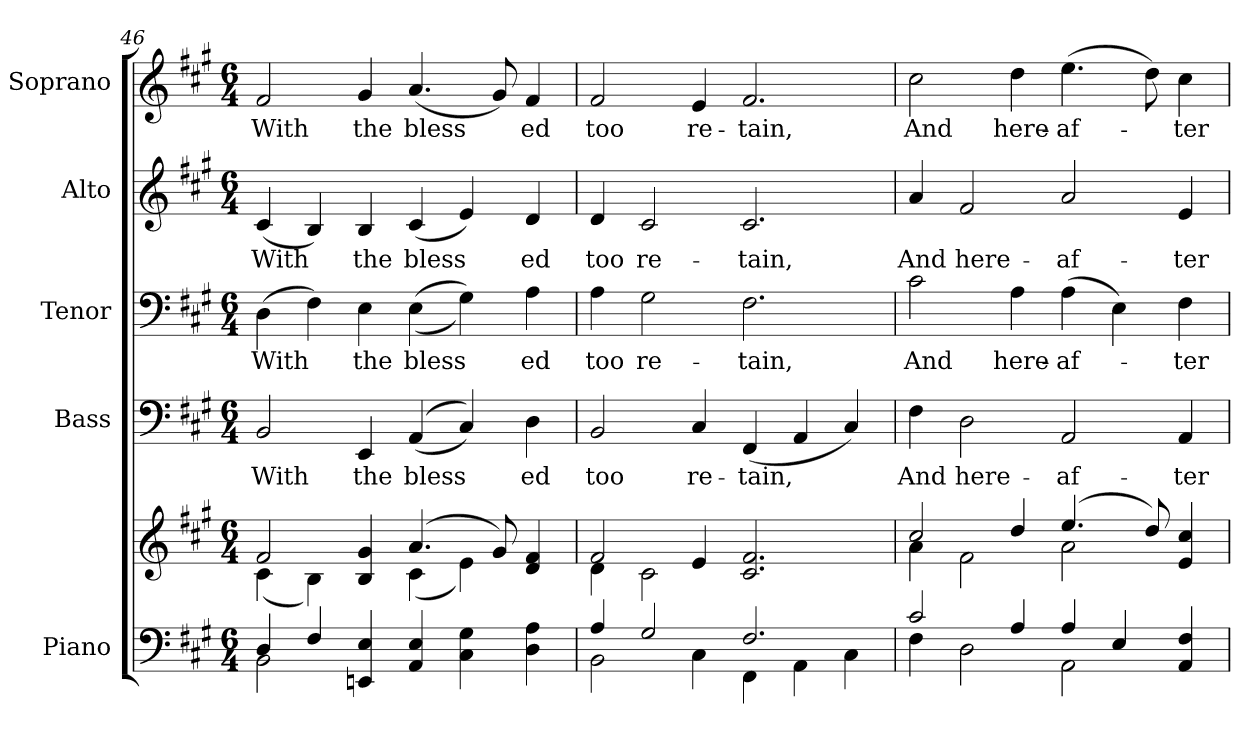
**kern	**kern	**kern	**text	**kern	**text	**kern	**text	**kern	**text
*part5	*part5	*part4	*part4	*part3	*part3	*part2	*part2	*part1	*part1
*staff6	*staff5	*staff4	*staff4	*staff3	*staff3	*staff2	*staff2	*staff1	*staff1
*I"Piano	*	*I"Bass	*	*I"Tenor	*	*I"Alto	*	*I"Soprano	*
*I'Pno.	*	*I'B.	*	*I'T.	*	*I'A.	*	*I'S.	*
*clefF4	*clefG2	*clefF4	*	*clefF4	*	*clefG2	*	*clefG2	*
*k[f#c#g#]	*k[f#c#g#]	*k[f#c#g#]	*	*k[f#c#g#]	*	*k[f#c#g#]	*	*k[f#c#g#]	*
*A:	*A:	*A:	*	*A:	*	*A:	*	*A:	*
*M6/4	*M6/4	*M6/4	*	*M6/4	*	*M6/4	*	*M6/4	*
=46	=46	=46	=46	=46	=46	=46	=46	=46	=46
*^	*^	*	*	*	*	*	*	*	*
!	!	!	!	!	!LO:LY:b:color=#000000	!	!	!	!	!	!
!	!	!	!	!	!	!	!LO:LY:b:color=#000000	!	!	!	!
!	!	!	!	!	!	!	!	!	!LO:LY:b:color=#000000	!	!
!	!	!	!	!	!	!	!	!	!	!	!LO:LY:b:color=#000000
4Di/	2BBi\	2f#i/	(4c#i\	2BBi/	With	(4Di\	With	(4c#i/	With	2f#i/	With
4F#i/	.	.	4Bi\)	.	.	4F#i\)	.	4Bi/)	.	.	.
!	!	!	!	!	!LO:LY:b:color=#000000	!	!	!	!	!	!
!	!	!	!	!	!	!	!LO:LY:b:color=#000000	!	!	!	!
!	!	!	!	!	!	!	!	!	!LO:LY:b:color=#000000	!	!
!	!	!	!	!	!	!	!	!	!	!	!LO:LY:b:color=#000000
4EEni/ 4Ei	4ryy	4Bi/ 4g#i	4ryy	4EEi/	the	4Ei\	the	4Bi/	the	4g#i/	the
!	!	!	!	!	!LO:LY:b:color=#000000	!	!	!	!	!	!
!	!	!	!	!	!	!	!LO:LY:b:color=#000000	!	!	!	!
!	!	!	!	!	!	!	!	!	!LO:LY:b:color=#000000	!	!
!	!	!	!	!	!	!	!	!	!	!	!LO:LY:b:color=#000000
4AAi/ 4Ei	2.ryy	(4.ai/	(4c#i\	((4AAi/	bless	((4Ei\	bless	(4c#i/	bless	(4.ai/	bless
4C#i\ 4G#i	.	.	4ei\)	4C#i/))	.	4G#i\))	.	4ei/)	.	.	.
.	.	8g#i/)	.	.	.	.	.	.	.	8g#i/)	.
!	!	!	!	!	!LO:LY:b:color=#000000	!	!	!	!	!	!
!	!	!	!	!	!	!	!LO:LY:b:color=#000000	!	!	!	!
!	!	!	!	!	!	!	!	!	!LO:LY:b:color=#000000	!	!
!	!	!	!	!	!	!	!	!	!	!	!LO:LY:b:color=#000000
4Di\ 4Ai	.	4di/ 4f#i	4ryy	4Di\	ed	4Ai\	ed	4di/	ed	4f#i/	ed
!!LO:PB:g=z
=47	=47	=47	=47	=47	=47	=47	=47	=47	=47	=47	=47
!	!	!	!	!	!LO:LY:b:color=#000000	!	!	!	!	!	!
!	!	!	!	!	!	!	!LO:LY:b:color=#000000	!	!	!	!
!	!	!	!	!	!	!	!	!	!LO:LY:b:color=#000000	!	!
!	!	!	!	!	!	!	!	!	!	!	!LO:LY:b:color=#000000
4Ai/	2BBi\	2f#i/	4di\	2BBi/	too	4Ai\	too	4di/	too	2f#i/	too
!	!	!	!	!	!	!	!LO:LY:b:color=#000000	!	!	!	!
!	!	!	!	!	!	!	!	!	!LO:LY:b:color=#000000	!	!
2G#i/	.	.	2c#i\	.	.	2G#i\	re-	2c#i/	re-	.	.
!	!	!	!	!	!LO:LY:b:color=#000000	!	!	!	!	!	!
!	!	!	!	!	!	!	!	!	!	!	!LO:LY:b:color=#000000
.	4C#i\	4ei/	.	4C#i/	re-	.	.	.	.	4ei/	re-
!	!	!	!	!	!LO:LY:b:color=#000000	!	!	!	!	!	!
!	!	!	!	!	!	!	!LO:LY:b:color=#000000	!	!	!	!
!	!	!	!	!	!	!	!	!	!LO:LY:b:color=#000000	!	!
!	!	!	!	!	!	!	!	!	!	!	!LO:LY:b:color=#000000
2.F#i/	4FF#i\	2.c#i/ 2.f#i	2.ryy	(4FF#i/	-tain,	2.F#i\	-tain,	2.c#i/	-tain,	2.f#i/	-tain,
.	4AAi\	.	.	4AAi/	.	.	.	.	.	.	.
.	4C#i\	.	.	4C#i/)	.	.	.	.	.	.	.
=48	=48	=48	=48	=48	=48	=48	=48	=48	=48	=48	=48
!	!	!	!	!	!LO:LY:b:color=#000000	!	!	!	!	!	!
!	!	!	!	!	!	!	!LO:LY:b:color=#000000	!	!	!	!
!	!	!	!	!	!	!	!	!	!LO:LY:b:color=#000000	!	!
!	!	!	!	!	!	!	!	!	!	!	!LO:LY:b:color=#000000
2c#i/	4F#i\	2cc#i/	4ai\	4F#i\	And	2c#i\	And	4ai/	And	2cc#i\	And
!	!	!	!	!	!LO:LY:b:color=#000000	!	!	!	!	!	!
!	!	!	!	!	!	!	!	!	!LO:LY:b:color=#000000	!	!
.	2Di\	.	2f#i\	2Di\	here-	.	.	2f#i/	here-	.	.
!	!	!	!	!	!	!	!LO:LY:b:color=#000000	!	!	!	!
!	!	!	!	!	!	!	!	!	!	!	!LO:LY:b:color=#000000
4Ai/	.	4ddi/	.	.	.	4Ai\	here-	.	.	4ddi\	here-
!	!	!	!	!	!LO:LY:b:color=#000000	!	!	!	!	!	!
!	!	!	!	!	!	!	!LO:LY:b:color=#000000	!	!	!	!
!	!	!	!	!	!	!	!	!	!LO:LY:b:color=#000000	!	!
!	!	!	!	!	!	!	!	!	!	!	!LO:LY:b:color=#000000
4Ai/	2AAi\	(4.eei/	2ai\	2AAi/	-af-	(4Ai\	-af-	2ai/	-af-	(4.eei\	-af-
4Ei/	.	.	.	.	.	4Ei\)	.	.	.	.	.
.	.	8ddi/)	.	.	.	.	.	.	.	8ddi\)	.
!	!	!	!	!	!LO:LY:b:color=#000000	!	!	!	!	!	!
!	!	!	!	!	!	!	!LO:LY:b:color=#000000	!	!	!	!
!	!	!	!	!	!	!	!	!	!LO:LY:b:color=#000000	!	!
!	!	!	!	!	!	!	!	!	!	!	!LO:LY:b:color=#000000
4AAi/ 4F#i	4ryy	4ei/ 4cc#i	4ryy	4AAi/	-ter	4F#i\	-ter	4ei/	-ter	4cc#i\	-ter
*v	*v	*	*	*	*	*	*	*	*	*	*
*	*v	*v	*	*	*	*	*	*	*	*
=	=	=	=	=	=	=	=	=	=
*-	*-	*-	*-	*-	*-	*-	*-	*-	*-
